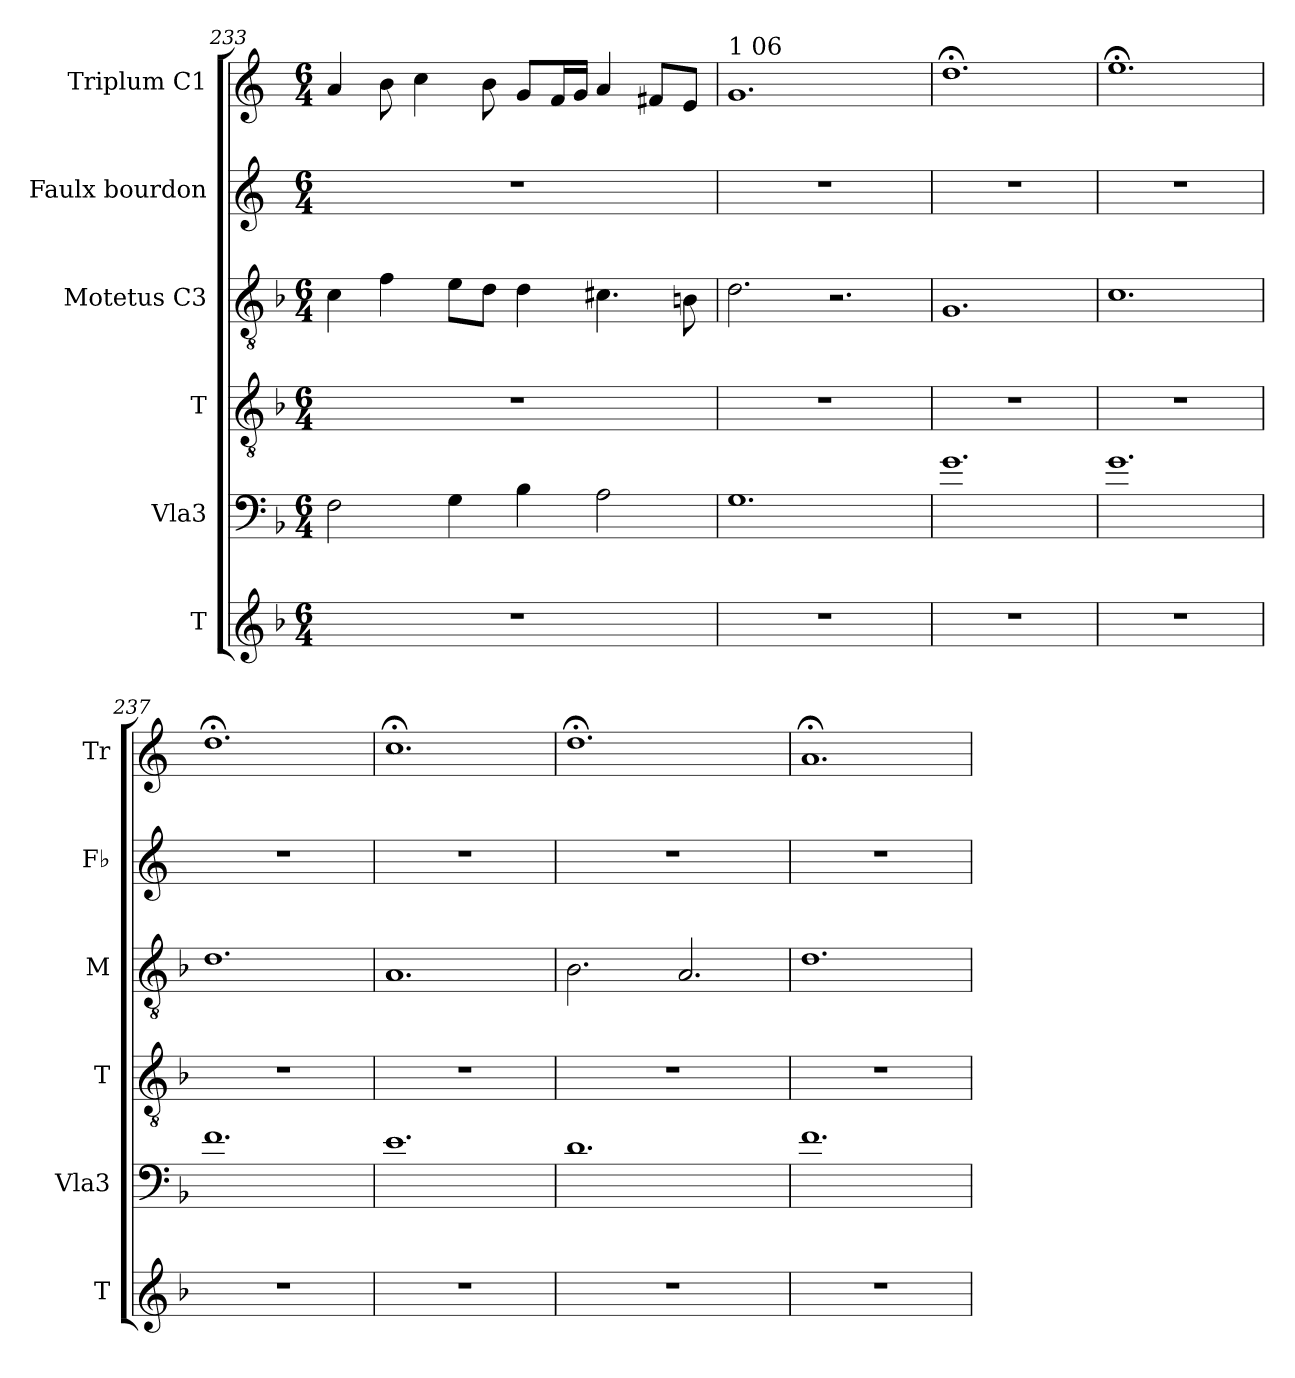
**kern	**kern	**kern	**kern	**kern	**kern
*part6	*part5	*part4	*part3	*part2	*part1
*staff6	*staff5	*staff4	*staff3	*staff2	*staff1
*I"T	*I"Vla3	*I"T	*I"Motetus C3	*I"Faulx bourdon	*I"Triplum C1
*I'T	*I'Vla3	*I'T	*I'M	*I'Fb	*I'Tr
*clefG2	*clefF4	*clefGv2	*clefGv2	*clefG2	*clefG2
*	*	*	*	*ITrd-3c-5	*ITrd-3c-5
*k[b-]	*k[b-]	*k[b-]	*k[b-]	*k[b-]	*k[b-]
*F:	*F:	*F:	*F:	*F:	*F:
*M6/4	*M6/4	*M6/4	*M6/4	*M6/4	*M6/4
=233	=233	=233	=233	=233	=233
1.r	2F\	1.r	4c\	1.r	4dd/
.	.	.	4f\	.	8ee\
.	.	.	.	.	4ff\
.	4G\	.	8e\L	.	.
.	.	.	8d\J	.	8ee\
.	4B-\	.	4d\	.	8cc/L
.	.	.	.	.	16b-/L
.	.	.	.	.	16cc/JJ
.	2A\	.	4.c#X\	.	4dd/
.	.	.	.	.	8bn/L
.	.	.	8Bn\	.	8a/J
!!LO:LB:g=z
=234	=234	=234	=234	=234	=234
!	!	!	!	!	!LO:TX:a:t=1 06
1.r	1.G	1.r	2.d\	1.r	1.cc
.	.	.	2.r	.	.
=235	=235	=235	=235	=235	=235
1.r	1.g	1.r	1.G	1.r	1.gg;<
=236	=236	=236	=236	=236	=236
1.r	1.g	1.r	1.c	1.r	1.aa;<
=237	=237	=237	=237	=237	=237
1.r	1.f	1.r	1.d	1.r	1.gg;<
=238	=238	=238	=238	=238	=238
1.r	1.e	1.r	1.A	1.r	1.ff;<
=239	=239	=239	=239	=239	=239
1.r	1.d	1.r	2.B-\	1.r	1.gg;<
.	.	.	2.A/	.	.
=240	=240	=240	=240	=240	=240
1.r	1.f	1.r	1.d	1.r	1.dd;
=	=	=	=	=	=
*-	*-	*-	*-	*-	*-
